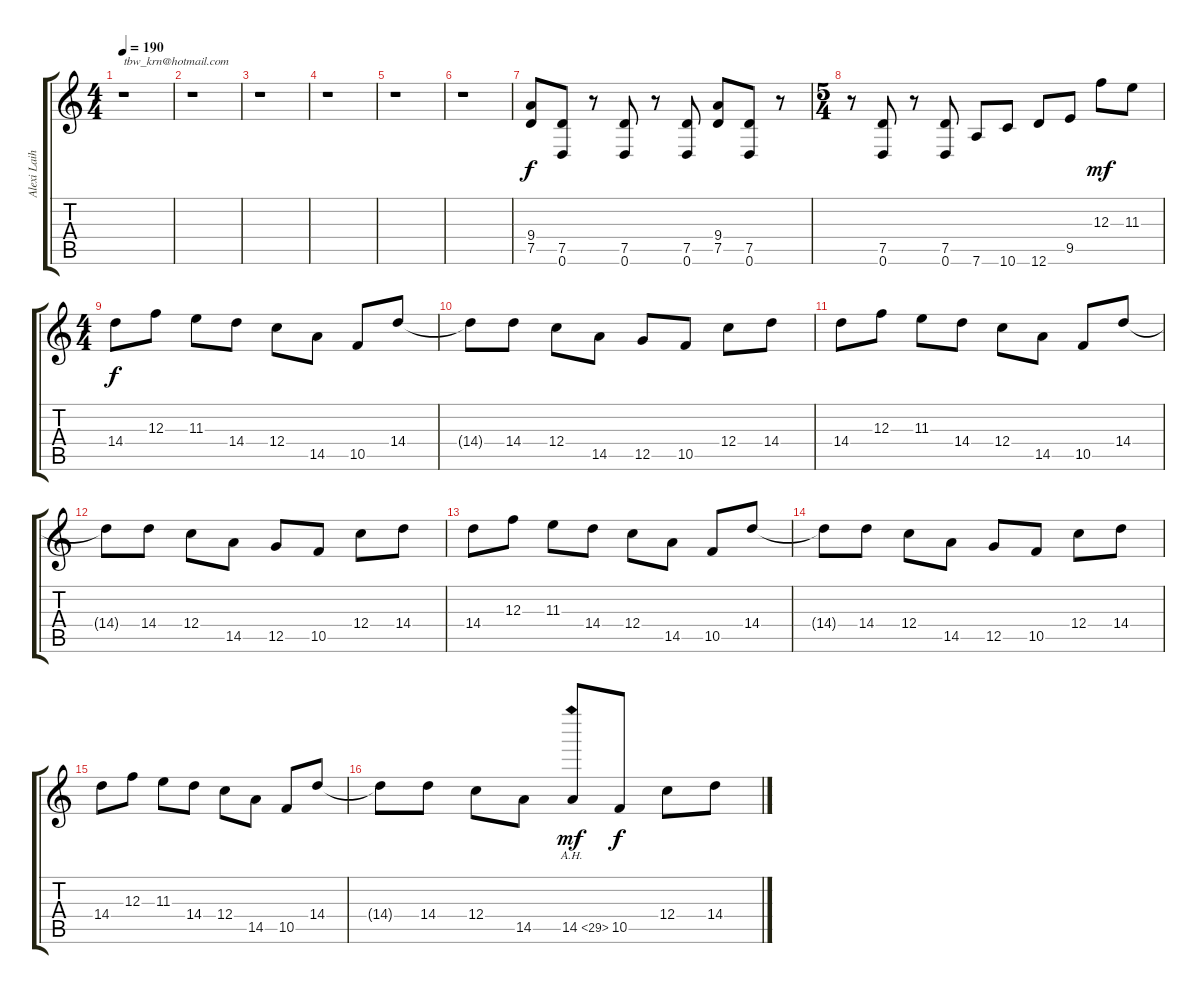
\track ("Alexi Laiho" "Alexi Laih") {instrument distortionguitar}
\staff {score tabs}
\tuning (D4 A3 F3 C3 G2 D2) {hide}
\ts (4 4)
\tempo 190
\clef g2
\ks c
r.1{txt "tbw_krn@hotmail.com" dy f instrument distortionguitar} |
r.1 |
r.1 |
r.1 |
r.1 |
r.1 |
(9.4 7.5).8 (7.5 0.6).8 r.8 (7.5 0.6).8 r.8 (7.5 0.6).8 (9.4 7.5).8 (7.5 0.6).8 r.8 |
\ts (5 4)
r.8 (7.5 0.6).8 r.8 (7.5 0.6).8 7.6.8 10.6.8 12.6.8 9.5.8 12.3.8{dy mf balance 8 instrument overdrivenguitar} 11.3.8 |
\ts (4 4)
14.4.8{dy f} 12.3.8 11.3.8 14.4.8 12.4.8 14.5.8 10.5.8 14.4.8 |
14.4{t}.8 14.4.8 12.4.8 14.5.8 12.5.8 10.5.8 12.4.8 14.4.8 |
14.4.8 12.3.8 11.3.8 14.4.8 12.4.8 14.5.8 10.5.8 14.4.8 |
14.4{t}.8 14.4.8 12.4.8 14.5.8 12.5.8 10.5.8 12.4.8 14.4.8 |
14.4.8 12.3.8 11.3.8 14.4.8 12.4.8 14.5.8 10.5.8 14.4.8 |
14.4{t}.8 14.4.8 12.4.8 14.5.8 12.5.8 10.5.8 12.4.8 14.4.8 |
14.4.8 12.3.8 11.3.8 14.4.8 12.4.8 14.5.8 10.5.8 14.4.8 |
14.4{t}.8 14.4.8 12.4.8 14.5.8 14.5{ah 15}.8{dy mf} 10.5.8{dy f} 12.4.8 14.4.8
